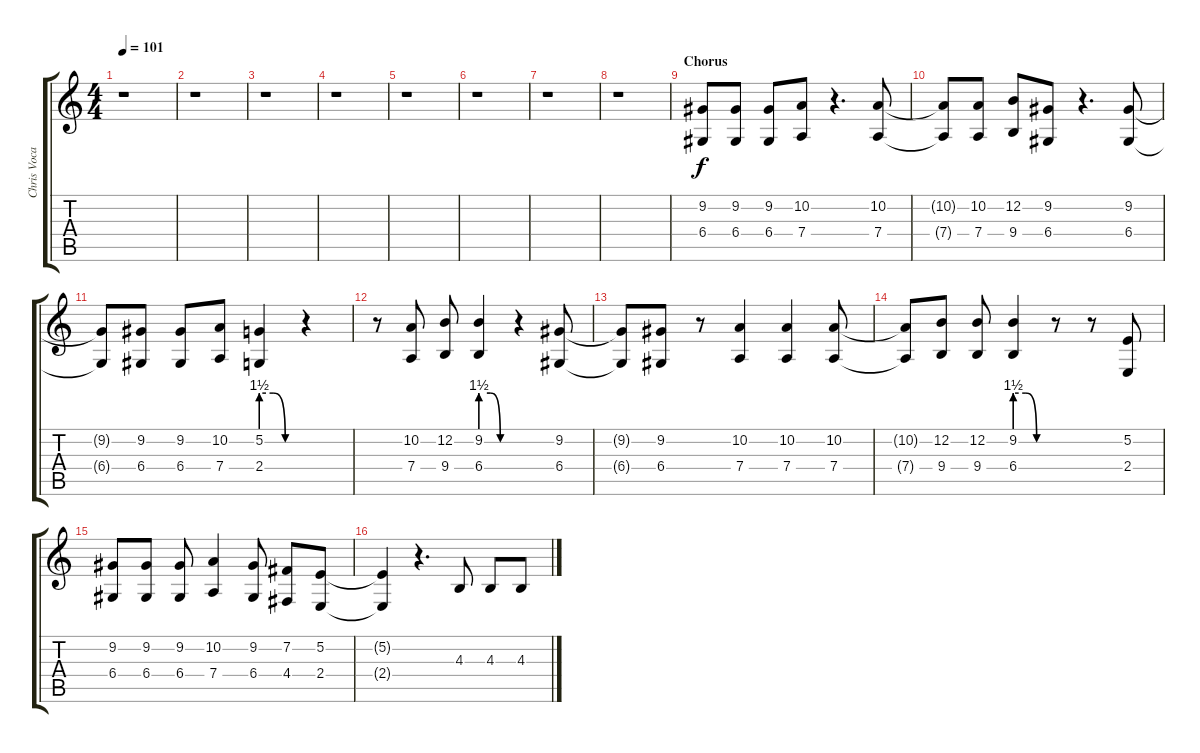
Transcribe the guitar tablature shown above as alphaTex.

\track ("Chris Vocals" "Chris Voca") {instrument cello}
\staff {score tabs}
\tuning (E4 B3 G3 D3 A2 E2) {hide}
\ts (4 4)
\tempo 101
\clef g2
\ks c
r.1{dy f} |
r.1 |
r.1 |
r.1 |
r.1 |
r.1 |
r.1 |
r.1 |
\section ("" "Chorus")
(9.2 6.4).8 (9.2 6.4).8 (9.2 6.4).8 (10.2 7.4).8 r.4{d} (10.2 7.4).8 |
(10.2{t} 7.4{t}).8 (10.2 7.4).8 (12.2 9.4).8 (9.2 6.4).8 r.4{d} (9.2 6.4).8 |
(9.2{t} 6.4{t}).8 (9.2 6.4).8 (9.2 6.4).8 (10.2 7.4).8 (5.2{be (custom 0 6 20 6 40 0 60 0)} 2.4{be (custom 0 6 20 6 40 0 60 0)}).4 r.4 |
r.8 (10.2 7.4).8 (12.2 9.4).8 (9.2{be (custom 0 6 20 6 40 0 60 0)} 6.4{be (custom 0 6 20 6 40 0 60 0)}).4 r.4 (9.2 6.4).8 |
(9.2{t} 6.4{t}).8 (9.2 6.4).8 r.8 (10.2 7.4).4 (10.2 7.4).4 (10.2 7.4).8 |
(10.2{t} 7.4{t}).8 (12.2 9.4).8 (12.2 9.4).8 (9.2{be (custom 0 6 20 6 40 0 60 0)} 6.4{be (custom 0 6 20 6 40 0 60 0)}).4 r.8 r.8 (5.2 2.4).8 |
(9.2 6.4).8 (9.2 6.4).8 (9.2 6.4).8 (10.2 7.4).4 (9.2 6.4).8 (7.2 4.4).8 (5.2 2.4).8 |
(5.2{t} 2.4{t}).4 r.4{d} 4.3.8 4.3.8 4.3.8
